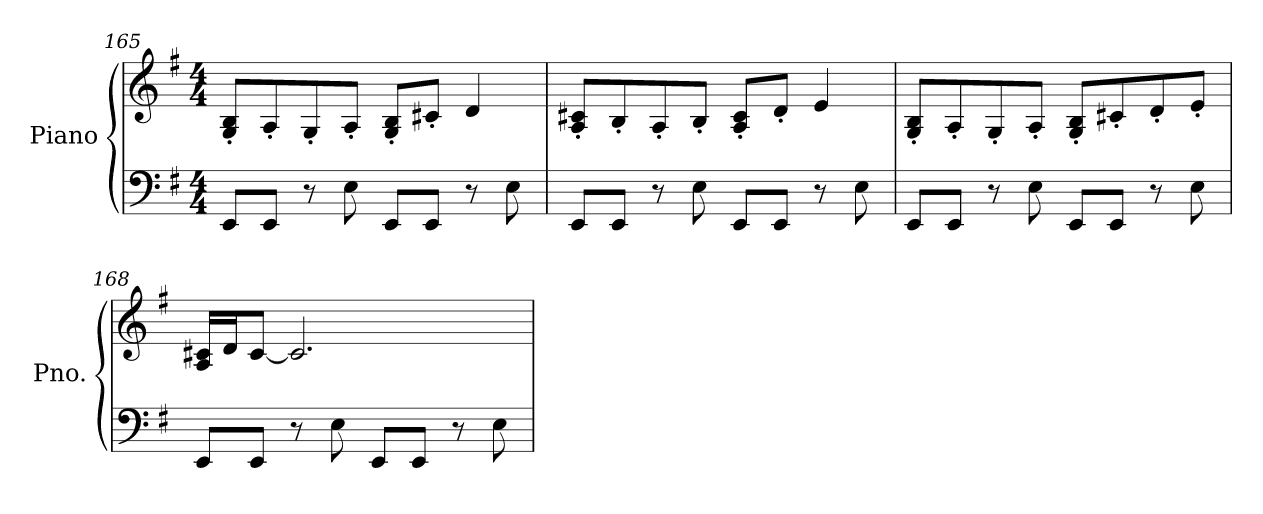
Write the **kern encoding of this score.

**kern	**kern
*part1	*part1
*staff2	*staff1
*I"Piano	*
*I'Pno.	*
!!LO:LB:g=z
*clefF4	*clefG2
*k[f#]	*k[f#]
*M4/4	*M4/4
=165	=165
8EE/L	8G/' 8B/'L
8EE/J	8A'/
8r	8G'/
8E\	8A'/J
8EE/L	8G/' 8B/'L
8EE/J	8c#X'/J
8r	4d/
8E\	.
=166	=166
8EE/L	8A/' 8c#X/'L
8EE/J	8B'/
8r	8A'/
8E\	8B'/J
8EE/L	8A/' 8c#/'L
8EE/J	8d'/J
8r	4e/
8E\	.
=167	=167
8EE/L	8G/' 8B/'L
8EE/J	8A'/
8r	8G'/
8E\	8A'/J
8EE/L	8G/' 8B/'L
8EE/J	8c#X'/
8r	8d'/
8E\	8e'/J
=168	=168
8EE/L	16A/ 16c#X/LL
.	16d/J
8EE/J	[8c#/J
8r	2.c#/]
8E\	.
8EE/L	.
8EE/J	.
8r	.
8E\	.
=	=
*-	*-
